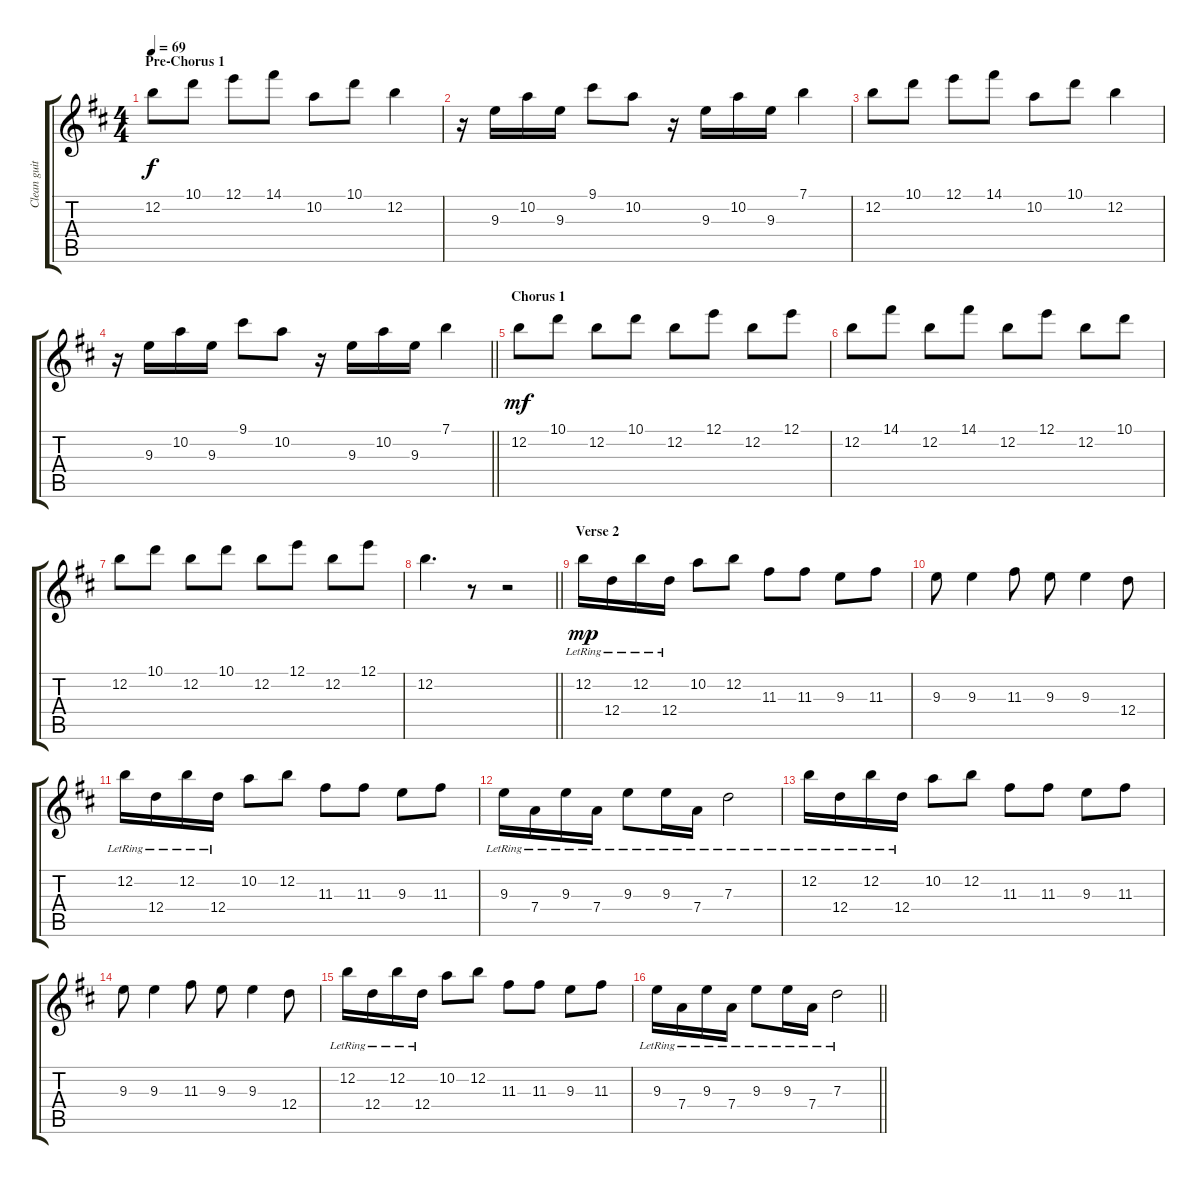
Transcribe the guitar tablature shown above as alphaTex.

\track ("Clean guitar" "Clean guit") {instrument acousticguitarsteel}
\staff {score tabs}
\tuning (E4 B3 G3 D3 A2 E2) {hide}
\ts (4 4)
\section ("" "Pre-Chorus 1")
\tempo 69
\clef g2
\ks d
12.2.8{dy f} 10.1.8 12.1.8 14.1.8 10.2.8 10.1.8 12.2.4 |
r.16 9.3.16 10.2.16 9.3.16 9.1.8 10.2.8 r.16 9.3.16 10.2.16 9.3.16 7.1.4 |
12.2.8 10.1.8 12.1.8 14.1.8 10.2.8 10.1.8 12.2.4 |
\barLineRight lightlight
r.16 9.3.16 10.2.16 9.3.16 9.1.8 10.2.8 r.16 9.3.16 10.2.16 9.3.16 7.1.4 |
\section ("" "Chorus 1")
12.2.8{dy mf volume 6 instrument overdrivenguitar} 10.1.8 12.2.8 10.1.8 12.2.8 12.1.8 12.2.8 12.1.8 |
12.2.8 14.1.8 12.2.8 14.1.8 12.2.8 12.1.8 12.2.8 10.1.8 |
12.2.8 10.1.8 12.2.8 10.1.8 12.2.8 12.1.8 12.2.8 12.1.8 |
\barLineRight lightlight
12.2.4{d} r.8 r.2 |
\section ("" "Verse 2")
\ks bminor
12.2{lr}.16{dy mp instrument electricguitarclean} 12.4{lr}.16 12.2{lr}.16 12.4{lr}.16 10.2.8 12.2.8 11.3.8 11.3.8 9.3.8 11.3.8 |
9.3.8 9.3.4 11.3.8 9.3.8 9.3.4 12.4.8 |
12.2{lr}.16 12.4{lr}.16 12.2{lr}.16 12.4{lr}.16 10.2.8 12.2.8 11.3.8 11.3.8 9.3.8 11.3.8 |
9.3{lr}.16 7.4{lr}.16 9.3{lr}.16 7.4{lr}.16 9.3{lr}.8 9.3{lr}.16 7.4{lr}.16 7.3{lr}.2 |
12.2{lr}.16 12.4{lr}.16 12.2{lr}.16 12.4{lr}.16 10.2.8 12.2.8 11.3.8 11.3.8 9.3.8 11.3.8 |
9.3.8 9.3.4 11.3.8 9.3.8 9.3.4 12.4.8 |
12.2{lr}.16 12.4{lr}.16 12.2{lr}.16 12.4{lr}.16 10.2.8 12.2.8 11.3.8 11.3.8 9.3.8 11.3.8 |
\barLineRight lightlight
\ks d
9.3{lr}.16 7.4{lr}.16 9.3{lr}.16 7.4{lr}.16 9.3{lr}.8 9.3{lr}.16 7.4{lr}.16 7.3{lr}.2
